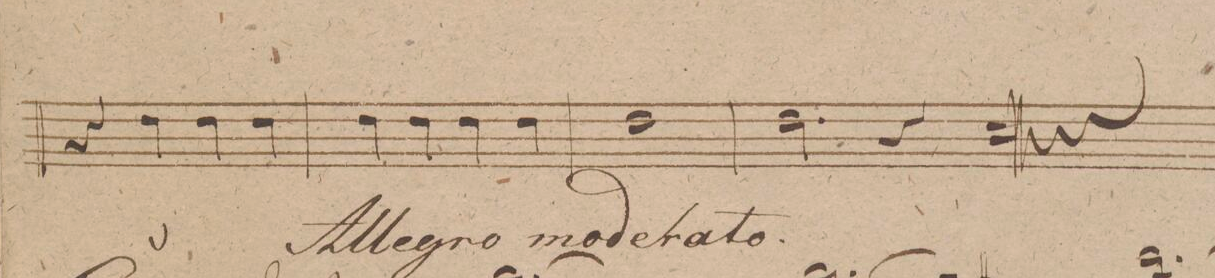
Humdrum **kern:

**kern	**dynam
*I"Clarinetto 1mo in. A.	*
*clefG2	*
*k[f#c#g#d#]	*
*met(c)	*
*M4/4	*
4r	.
4b\	.
4b\	.
4b\	.
=308	=308
4b\	.
4b\	.
4b\	.
4b\	.
=309	=309
1b\	.
=310	=310
2.b\	.
4r	.
==	==
*-	*-
